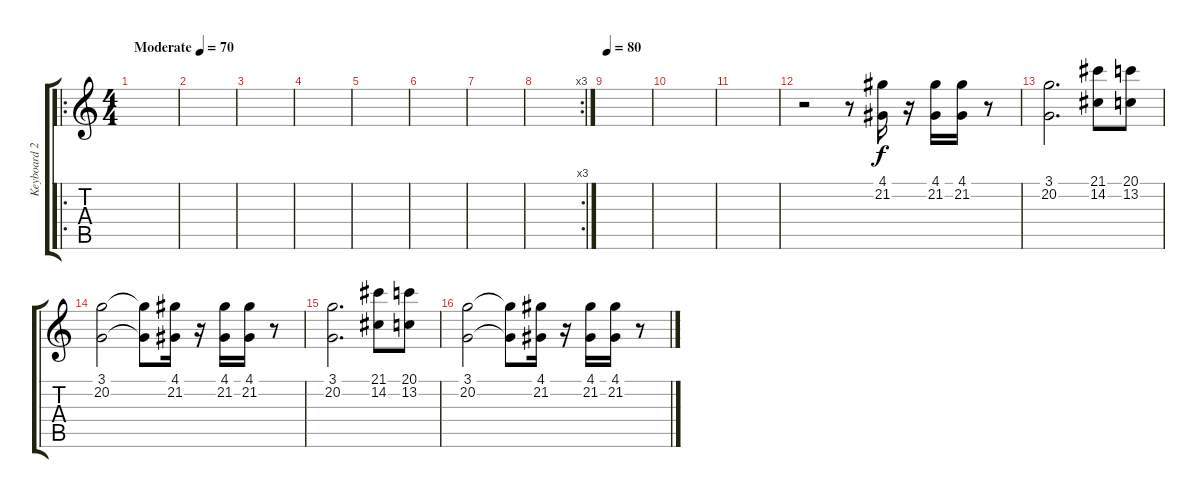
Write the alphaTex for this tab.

\track ("Keyboard 2" "Keyboard 2") {instrument churchorgan}
\staff {score tabs}
\tuning (E4 B3 G3 D3 A2 E2) {hide}
\ro
\ts (4 4)
\tempo (70 "Moderate")
\clef g2
\ks c
|
|
|
|
|
|
|
\rc 3
|
\tempo 80
|
|
|
r.2 r.8 (4.1 21.2).16 r.16 (4.1 21.2).16 (4.1 21.2).16 r.8 |
(3.1 20.2).2{d} (21.1 14.2).8 (20.1 13.2).8 |
(3.1 20.2).2 (3.1{t} 20.2{t}).8 (4.1 21.2).16 r.16 (4.1 21.2).16 (4.1 21.2).16 r.8 |
(3.1 20.2).2{d} (21.1 14.2).8 (20.1 13.2).8 |
(3.1 20.2).2 (3.1{t} 20.2{t}).8 (4.1 21.2).16 r.16 (4.1 21.2).16 (4.1 21.2).16 r.8
